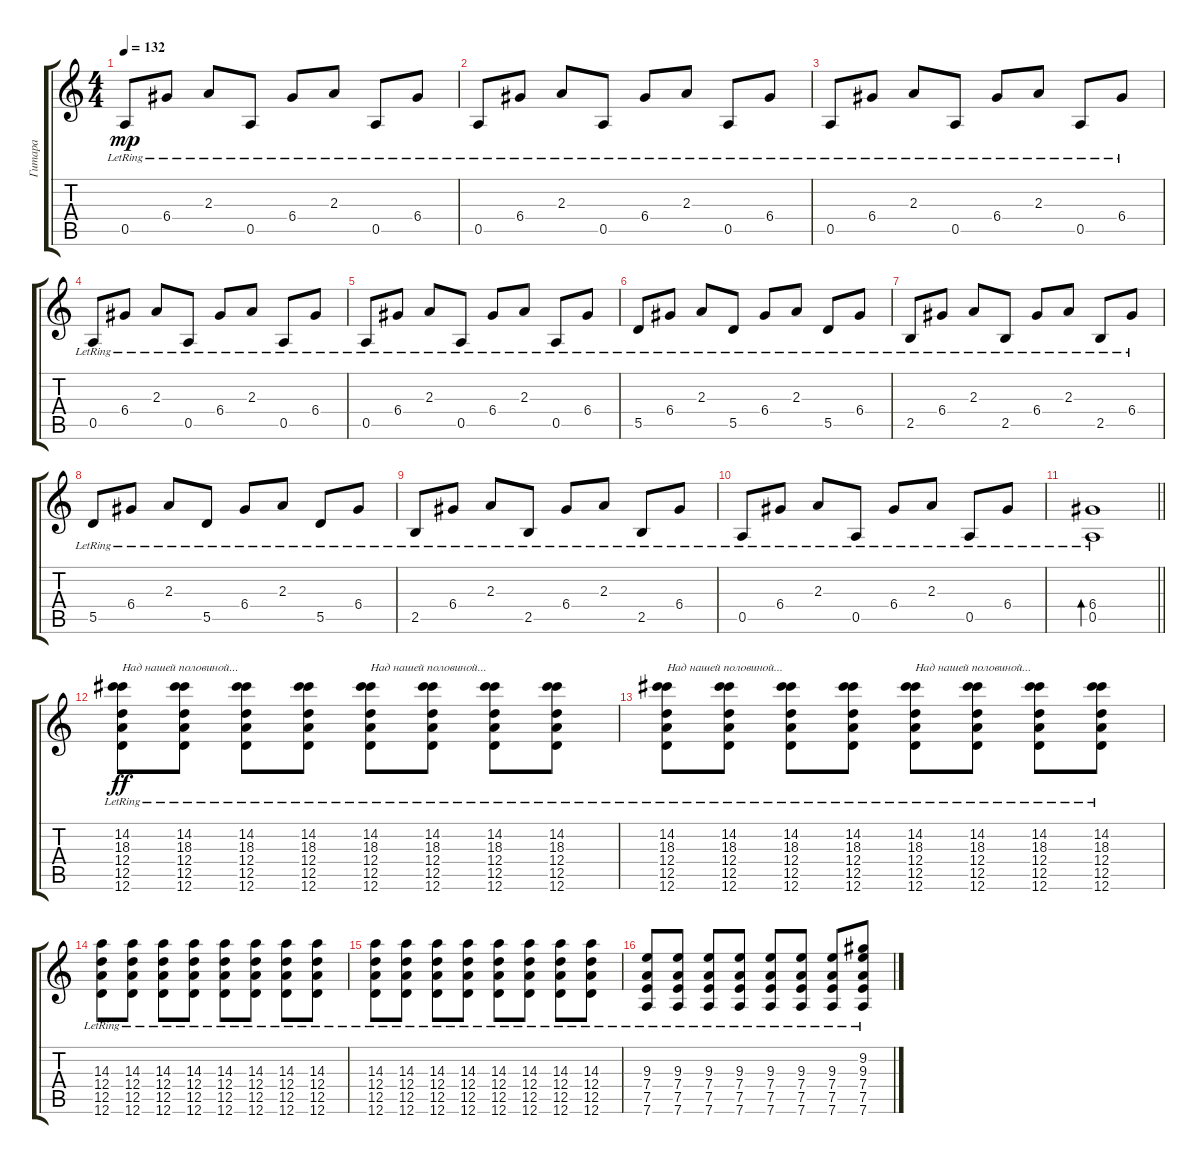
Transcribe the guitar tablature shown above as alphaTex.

\track ("Гитара" "Гитара") {instrument distortionguitar}
\staff {score tabs}
\tuning (E4 B3 G3 D3 A2 D2) {hide}
\ts (4 4)
\tempo 132
\clef g2
\ks c
0.5{lr}.8{dy mp} 6.4{lr}.8 2.3{lr}.8 0.5{lr}.8 6.4{lr}.8 2.3{lr}.8 0.5{lr}.8 6.4{lr}.8 |
0.5{lr}.8 6.4{lr}.8 2.3{lr}.8 0.5{lr}.8 6.4{lr}.8 2.3{lr}.8 0.5{lr}.8 6.4{lr}.8 |
0.5{lr}.8 6.4{lr}.8 2.3{lr}.8 0.5{lr}.8 6.4{lr}.8 2.3{lr}.8 0.5{lr}.8 6.4{lr}.8 |
0.5{lr}.8 6.4{lr}.8 2.3{lr}.8 0.5{lr}.8 6.4{lr}.8 2.3{lr}.8 0.5{lr}.8 6.4{lr}.8 |
0.5{lr}.8 6.4{lr}.8 2.3{lr}.8 0.5{lr}.8 6.4{lr}.8 2.3{lr}.8 0.5{lr}.8 6.4{lr}.8 |
5.5{lr}.8 6.4{lr}.8 2.3{lr}.8 5.5{lr}.8 6.4{lr}.8 2.3{lr}.8 5.5{lr}.8 6.4{lr}.8 |
2.5{lr}.8 6.4{lr}.8 2.3{lr}.8 2.5{lr}.8 6.4{lr}.8 2.3{lr}.8 2.5{lr}.8 6.4{lr}.8 |
5.5{lr}.8 6.4{lr}.8 2.3{lr}.8 5.5{lr}.8 6.4{lr}.8 2.3{lr}.8 5.5{lr}.8 6.4{lr}.8 |
2.5{lr}.8 6.4{lr}.8 2.3{lr}.8 2.5{lr}.8 6.4{lr}.8 2.3{lr}.8 2.5{lr}.8 6.4{lr}.8 |
0.5{lr}.8 6.4{lr}.8 2.3{lr}.8 0.5{lr}.8 6.4{lr}.8 2.3{lr}.8 0.5{lr}.8 6.4{lr}.8 |
\barLineRight lightlight
(6.4{lr} 0.5{lr}).1{bd 120} |
(14.2{lr} 18.3 12.4{lr} 12.5{lr} 12.6{lr}).8{txt "Над нашей половиной..." dy ff instrument distortionguitar} (14.2{lr} 18.3 12.4{lr} 12.5{lr} 12.6{lr}).8 (14.2{lr} 18.3 12.4{lr} 12.5{lr} 12.6{lr}).8 (14.2{lr} 18.3 12.4{lr} 12.5{lr} 12.6{lr}).8 (14.2{lr} 18.3 12.4{lr} 12.5{lr} 12.6{lr}).8{txt "Над нашей половиной..." instrument distortionguitar} (14.2{lr} 18.3 12.4{lr} 12.5{lr} 12.6{lr}).8 (14.2{lr} 18.3 12.4{lr} 12.5{lr} 12.6{lr}).8 (14.2{lr} 18.3 12.4{lr} 12.5{lr} 12.6{lr}).8 |
(14.2{lr} 18.3 12.4{lr} 12.5{lr} 12.6{lr}).8{txt "Над нашей половиной..." instrument distortionguitar} (14.2{lr} 18.3 12.4{lr} 12.5{lr} 12.6{lr}).8 (14.2{lr} 18.3 12.4{lr} 12.5{lr} 12.6{lr}).8 (14.2{lr} 18.3 12.4{lr} 12.5{lr} 12.6{lr}).8 (14.2{lr} 18.3 12.4{lr} 12.5{lr} 12.6{lr}).8{txt "Над нашей половиной..." instrument distortionguitar} (14.2{lr} 18.3 12.4{lr} 12.5{lr} 12.6{lr}).8 (14.2{lr} 18.3 12.4{lr} 12.5{lr} 12.6{lr}).8 (14.2{lr} 18.3 12.4{lr} 12.5{lr} 12.6{lr}).8 |
(14.3{lr} 12.4{lr} 12.5 12.6{lr}).8 (14.3{lr} 12.4{lr} 12.5 12.6{lr}).8 (14.3{lr} 12.4{lr} 12.5 12.6{lr}).8 (14.3{lr} 12.4{lr} 12.5 12.6{lr}).8 (14.3{lr} 12.4{lr} 12.5 12.6{lr}).8 (14.3{lr} 12.4{lr} 12.5 12.6{lr}).8 (14.3{lr} 12.4{lr} 12.5 12.6{lr}).8 (14.3{lr} 12.4{lr} 12.5 12.6{lr}).8 |
(14.3{lr} 12.4{lr} 12.5 12.6{lr}).8 (14.3{lr} 12.4{lr} 12.5 12.6{lr}).8 (14.3{lr} 12.4{lr} 12.5 12.6{lr}).8 (14.3{lr} 12.4{lr} 12.5 12.6{lr}).8 (14.3{lr} 12.4{lr} 12.5 12.6{lr}).8 (14.3{lr} 12.4{lr} 12.5 12.6{lr}).8 (14.3{lr} 12.4{lr} 12.5 12.6{lr}).8 (14.3{lr} 12.4{lr} 12.5 12.6{lr}).8 |
(9.3{lr} 7.4{lr} 7.5{lr} 7.6{lr}).8 (9.3{lr} 7.4{lr} 7.5{lr} 7.6{lr}).8 (9.3{lr} 7.4{lr} 7.5{lr} 7.6{lr}).8 (9.3{lr} 7.4{lr} 7.5{lr} 7.6{lr}).8 (9.3{lr} 7.4{lr} 7.5{lr} 7.6{lr}).8 (9.3{lr} 7.4{lr} 7.5{lr} 7.6{lr}).8 (9.3{lr} 7.4{lr} 7.5{lr} 7.6{lr}).8 (9.2 9.3{lr} 7.4{lr} 7.5{lr} 7.6{lr}).8
